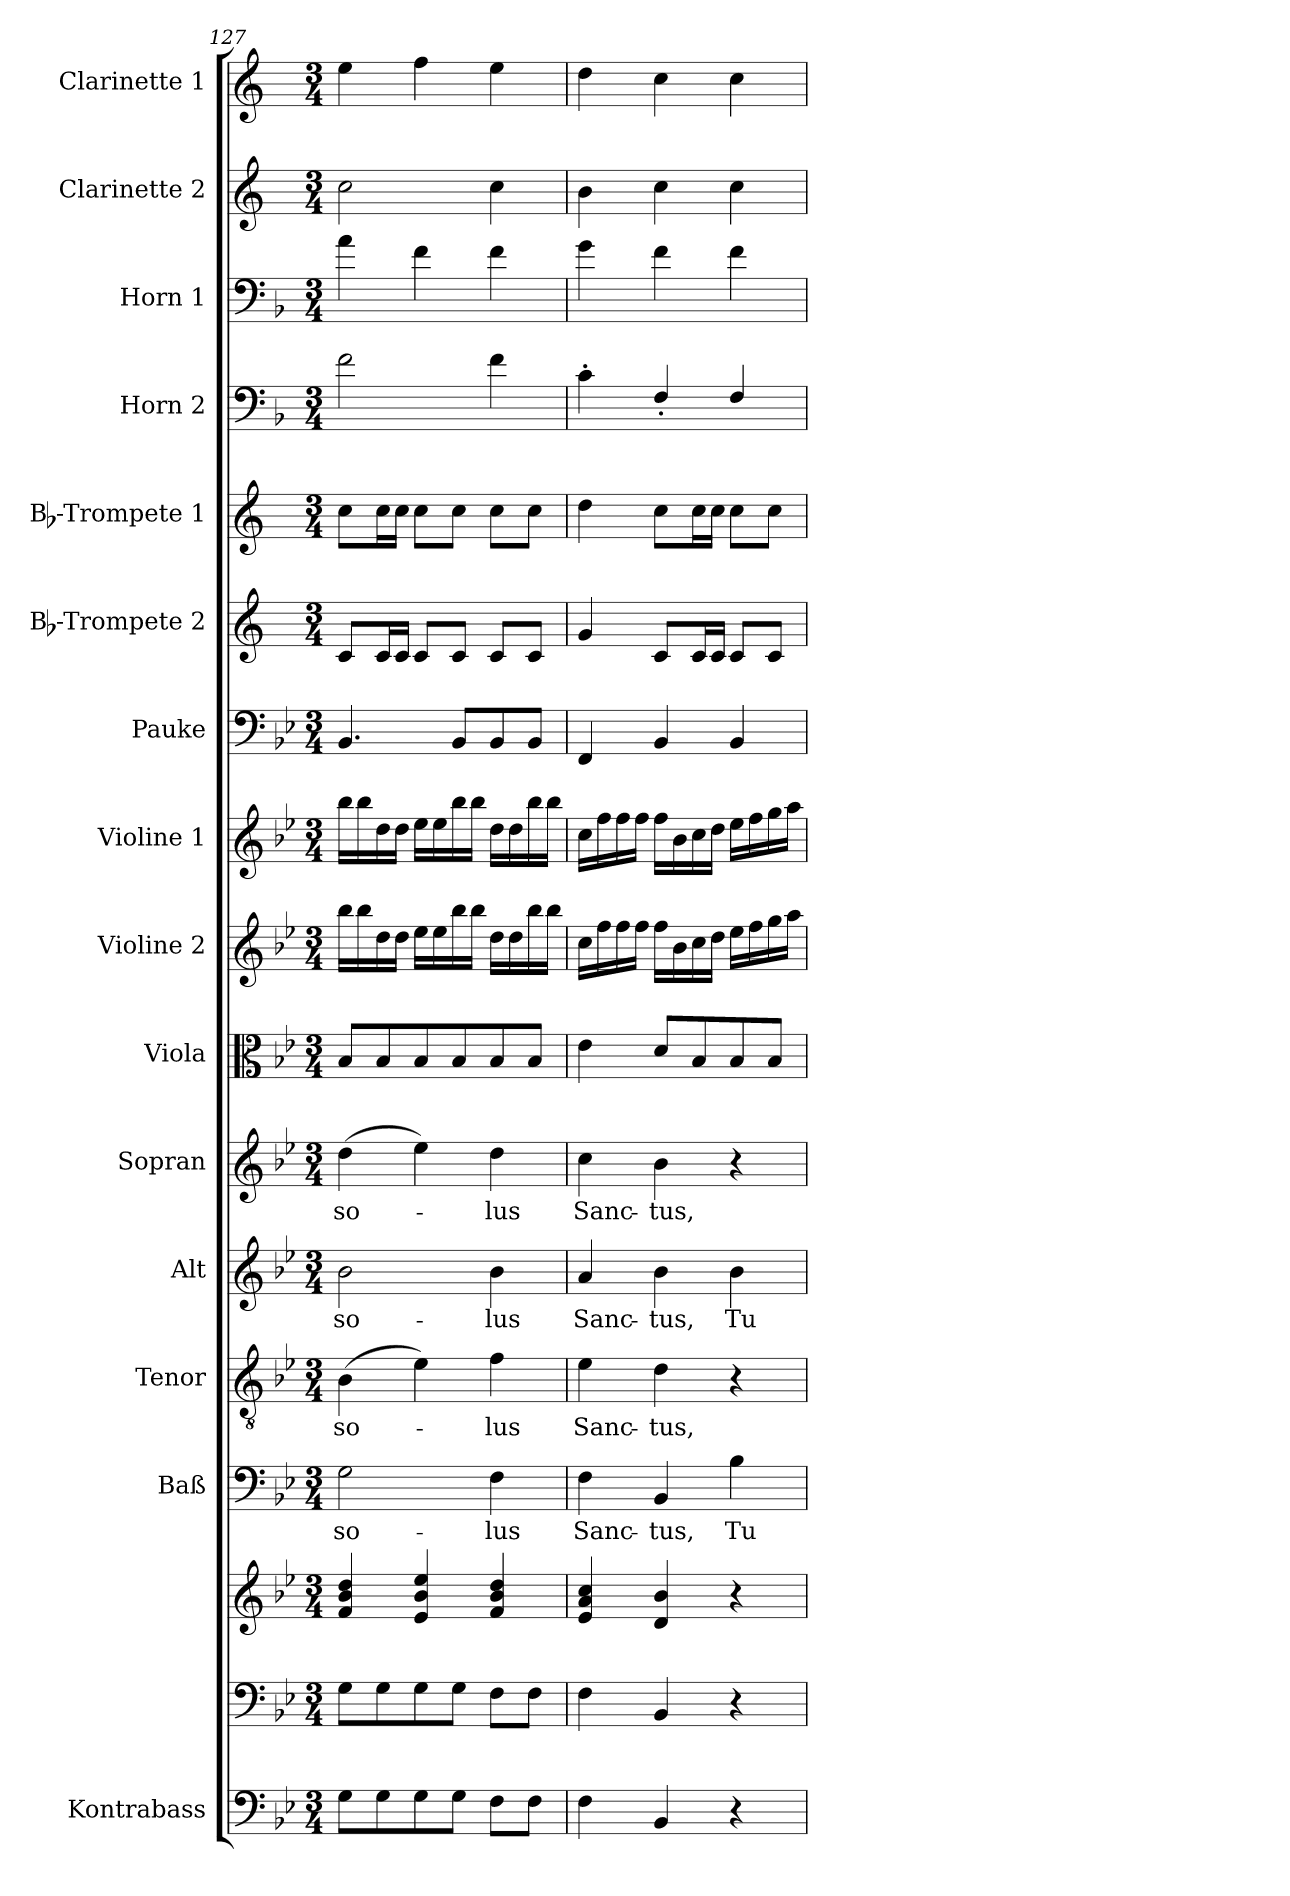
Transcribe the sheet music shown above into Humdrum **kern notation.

**kern	**kern	**kern	**kern	**text	**kern	**text	**kern	**text	**kern	**text	**kern	**kern	**kern	**kern	**kern	**kern	**kern	**kern	**kern	**kern
*part16	*part15	*part15	*part14	*part14	*part13	*part13	*part12	*part12	*part11	*part11	*part10	*part9	*part8	*part7	*part6	*part5	*part4	*part3	*part2	*part1
*staff17	*staff16	*staff15	*staff14	*staff14	*staff13	*staff13	*staff12	*staff12	*staff11	*staff11	*staff10	*staff9	*staff8	*staff7	*staff6	*staff5	*staff4	*staff3	*staff2	*staff1
*I"Kontrabass	*	*	*I"Baß	*	*I"Tenor	*	*I"Alt	*	*I"Sopran	*	*I"Viola	*I"Violine 2	*I"Violine 1	*I"Pauke	*I"Bb-Trompete 2	*I"Bb-Trompete 1	*I"Horn 2	*I"Horn 1	*I"Clarinette 2	*I"Clarinette 1
*I'Kb.	*	*	*I'Baß	*	*I'Ten	*	*I'Alt	*	*I'Sop	*	*I'Vla.	*I'Vln. 2	*I'Vln. 1	*I'Pk.	*I'Bb Trp. 2	*I'Bb Trp. 1	*I'Hrn. 2	*I'Hrn. 1	*I'Cl. 2	*I'Cl. 1
*clefF4	*clefF4	*clefG2	*clefF4	*	*clefGv2	*	*clefG2	*	*clefG2	*	*clefC3	*clefG2	*clefG2	*clefF4	*clefG2	*clefG2	*clefF4	*clefF4	*clefG2	*clefG2
*ITrd7c12	*	*	*	*	*	*	*	*	*	*	*	*	*	*	*ITrd1c2	*ITrd1c2	*ITrd4c7	*ITrd4c7	*ITrd1c2	*ITrd1c2
*k[b-e-]	*k[b-e-]	*k[b-e-]	*k[b-e-]	*	*k[b-e-]	*	*k[b-e-]	*	*k[b-e-]	*	*k[b-e-]	*k[b-e-]	*k[b-e-]	*k[b-e-]	*k[b-e-]	*k[b-e-]	*k[b-e-]	*k[b-e-]	*k[b-e-]	*k[b-e-]
*B-:	*B-:	*B-:	*B-:	*	*B-:	*	*B-:	*	*B-:	*	*B-:	*B-:	*B-:	*B-:	*B-:	*B-:	*B-:	*B-:	*B-:	*B-:
*M3/4	*M3/4	*M3/4	*M3/4	*	*M3/4	*	*M3/4	*	*M3/4	*	*M3/4	*M3/4	*M3/4	*M3/4	*M3/4	*M3/4	*M3/4	*M3/4	*M3/4	*M3/4
=127	=127	=127	=127	=127	=127	=127	=127	=127	=127	=127	=127	=127	=127	=127	=127	=127	=127	=127	=127	=127
!	!	!	!	!LO:LY:b	!	!LO:LY:b	!	!LO:LY:b	!	!LO:LY:b	!	!	!	!	!	!	!	!	!	!
8GG\L	8G\L	4f/ 4b-/ 4dd/	2G\	so-	(>4B-\	so-	2b-\	so-	(>4dd\	so-	8B-/L	16bb-\LL	16bb-\LL	4.BB-/	8B-/L	8b-\L	2B-\	4d\	2b-\	4dd\
.	.	.	.	.	.	.	.	.	.	.	.	16bb-\	16bb-\	.	.	.	.	.	.	.
8GG\	8G\	.	.	.	.	.	.	.	.	.	8B-/	16dd\	16dd\	.	16B-/L	16b-\L	.	.	.	.
.	.	.	.	.	.	.	.	.	.	.	.	16dd\JJ	16dd\JJ	.	16B-/JJ	16b-\JJ	.	.	.	.
8GG\	8G\	4e-/ 4b-/ 4ee-/	.	.	4e-\)	.	.	.	4ee-\)	.	8B-/	16ee-\LL	16ee-\LL	.	8B-/L	8b-\L	.	4B-\	.	4ee-\
.	.	.	.	.	.	.	.	.	.	.	.	16ee-\	16ee-\	.	.	.	.	.	.	.
8GG\J	8G\J	.	.	.	.	.	.	.	.	.	8B-/	16bb-\	16bb-\	8BB-/L	8B-/J	8b-\J	.	.	.	.
.	.	.	.	.	.	.	.	.	.	.	.	16bb-\JJ	16bb-\JJ	.	.	.	.	.	.	.
!	!	!	!	!LO:LY:b	!	!LO:LY:b	!	!LO:LY:b	!	!LO:LY:b	!	!	!	!	!	!	!	!	!	!
8FF\L	8F\L	4f/ 4b-/ 4dd/	4F\	-lus	4f\	-lus	4b-\	-lus	4dd\	-lus	8B-/	16dd\LL	16dd\LL	8BB-/	8B-/L	8b-\L	4B-\	4B-\	4b-\	4dd\
.	.	.	.	.	.	.	.	.	.	.	.	16dd\	16dd\	.	.	.	.	.	.	.
8FF\J	8F\J	.	.	.	.	.	.	.	.	.	8B-/J	16bb-\	16bb-\	8BB-/J	8B-/J	8b-\J	.	.	.	.
.	.	.	.	.	.	.	.	.	.	.	.	16bb-\JJ	16bb-\JJ	.	.	.	.	.	.	.
=128	=128	=128	=128	=128	=128	=128	=128	=128	=128	=128	=128	=128	=128	=128	=128	=128	=128	=128	=128	=128
!	!	!	!	!LO:LY:b	!	!LO:LY:b	!	!LO:LY:b	!	!LO:LY:b	!	!	!	!	!	!	!	!	!	!
4FF\	4F\	4e-/ 4a/ 4cc/	4F\	Sanc-	4e-\	Sanc-	4a/	Sanc-	4cc\	Sanc-	4e-\	16cc\LL	16cc\LL	4FF/	4f/	4cc\	4F'>\	4c\	4a\	4cc\
.	.	.	.	.	.	.	.	.	.	.	.	16ff\	16ff\	.	.	.	.	.	.	.
.	.	.	.	.	.	.	.	.	.	.	.	16ff\	16ff\	.	.	.	.	.	.	.
.	.	.	.	.	.	.	.	.	.	.	.	16ff\JJ	16ff\JJ	.	.	.	.	.	.	.
!	!	!	!	!LO:LY:b	!	!LO:LY:b	!	!LO:LY:b	!	!LO:LY:b	!	!	!	!	!	!	!	!	!	!
4BBB-/	4BB-/	4d/ 4b-/	4BB-/	-tus,	4d\	-tus,	4b-\	-tus,	4b-\	-tus,	8d/L	16ff\LL	16ff\LL	4BB-/	8B-/L	8b-\L	4BB-'</	4B-\	4b-\	4b-\
.	.	.	.	.	.	.	.	.	.	.	.	16b-\	16b-\	.	.	.	.	.	.	.
.	.	.	.	.	.	.	.	.	.	.	8B-/	16cc\	16cc\	.	16B-/L	16b-\L	.	.	.	.
.	.	.	.	.	.	.	.	.	.	.	.	16dd\JJ	16dd\JJ	.	16B-/JJ	16b-\JJ	.	.	.	.
!	!	!	!	!LO:LY:b	!	!	!	!LO:LY:b	!	!	!	!	!	!	!	!	!	!	!	!
4r	4r	4r	4B-\	Tu	4r	.	4b-\	Tu	4r	.	8B-/	16ee-\LL	16ee-\LL	4BB-/	8B-/L	8b-\L	4BB-/	4B-\	4b-\	4b-\
.	.	.	.	.	.	.	.	.	.	.	.	16ff\	16ff\	.	.	.	.	.	.	.
.	.	.	.	.	.	.	.	.	.	.	8B-/J	16gg\	16gg\	.	8B-/J	8b-\J	.	.	.	.
.	.	.	.	.	.	.	.	.	.	.	.	16aa\JJ	16aa\JJ	.	.	.	.	.	.	.
=	=	=	=	=	=	=	=	=	=	=	=	=	=	=	=	=	=	=	=	=
*-	*-	*-	*-	*-	*-	*-	*-	*-	*-	*-	*-	*-	*-	*-	*-	*-	*-	*-	*-	*-
